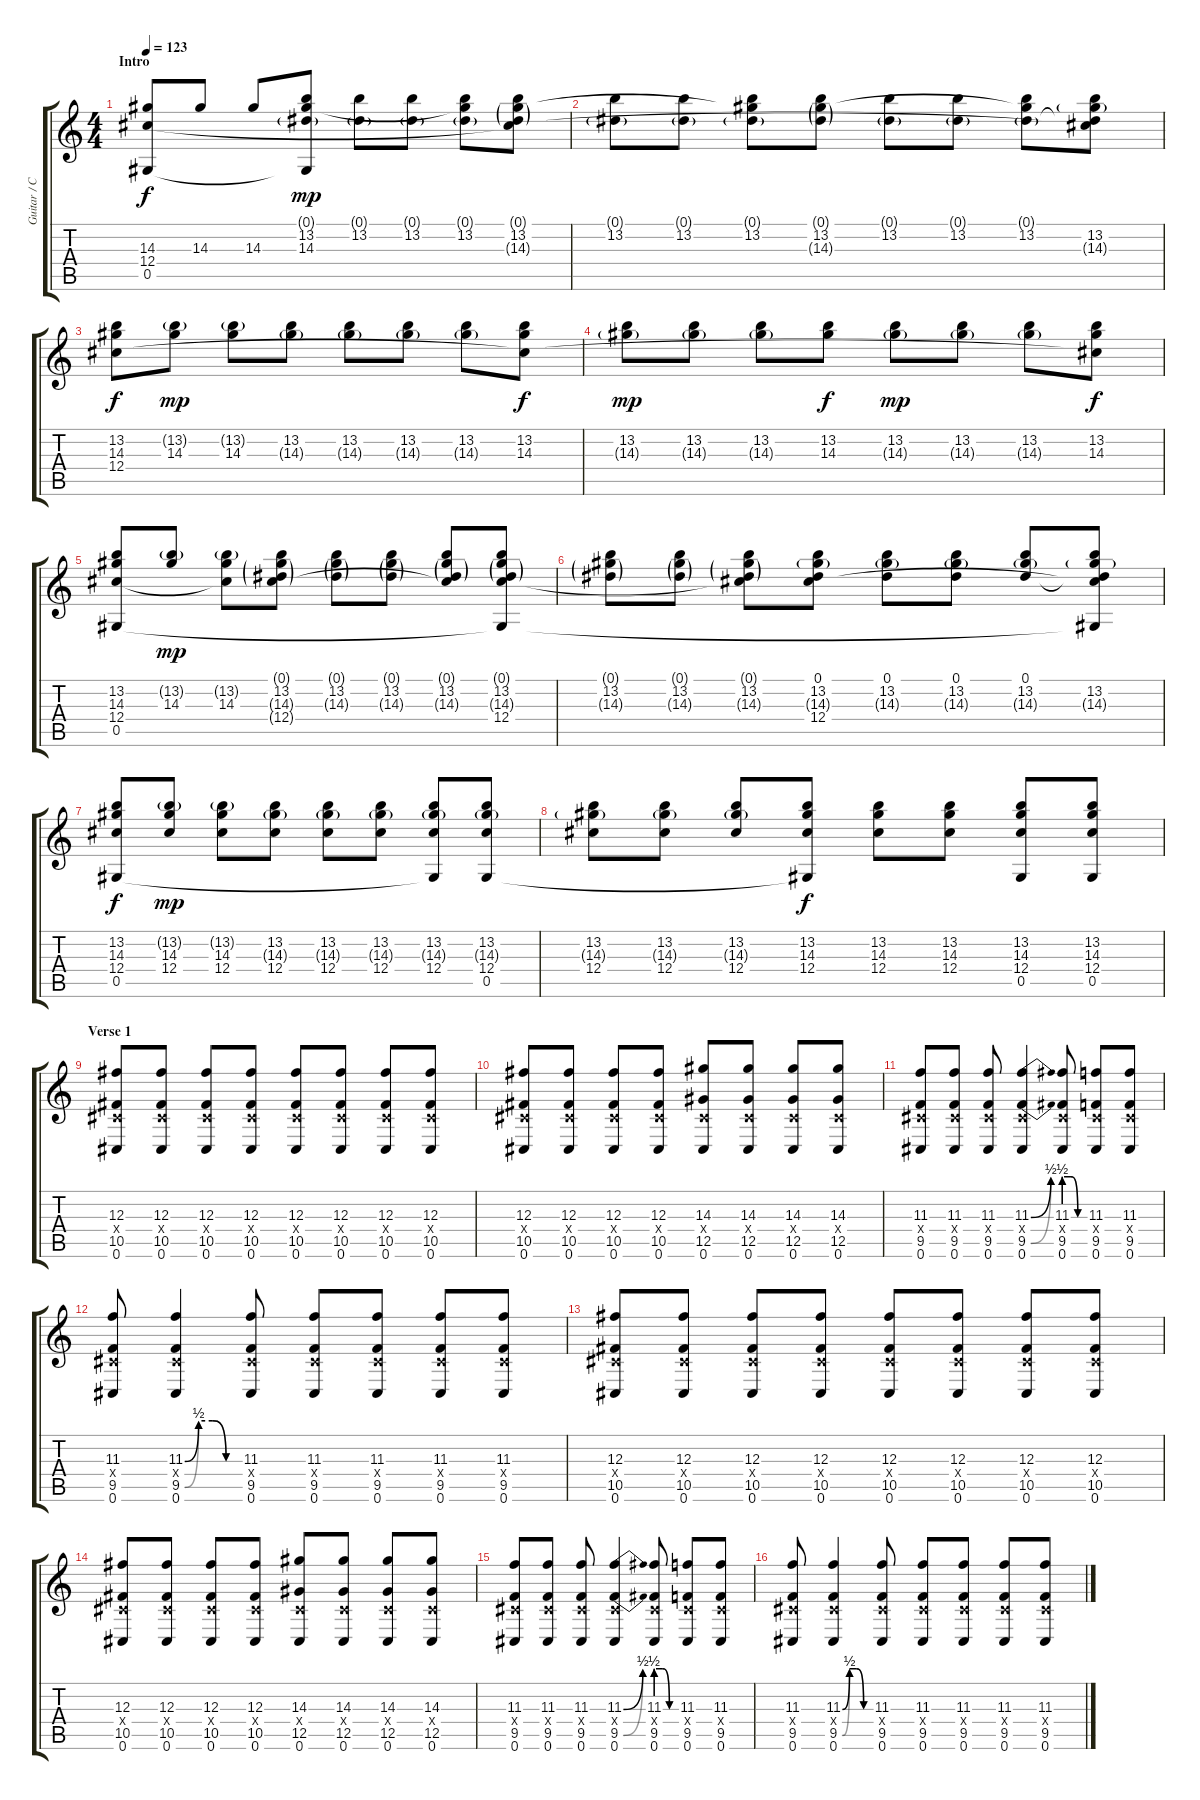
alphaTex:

\track ("Guitar / Chino Moreno" "Guitar / C") {instrument distortionguitar}
\staff {score tabs}
\tuning (Eb4 Bb3 Gb3 Db3 Ab2 Db2) {hide}
\ts (4 4)
\section ("" "Intro")
\tempo 123
\clef g2
\ks c
(14.3 12.4 0.5).8{dy f instrument electricguitarjazz} 14.3.8 14.3.8 (0.1{g} 13.2 14.3 0.5{t}).8{dy mp} (0.1{g} 13.2).8 (0.1{g} 13.2).8 (0.1{g} 13.2 14.3{t}).8 (0.1{g} 13.2 14.3{g} 12.4{t}).8 |
(0.1{g} 13.2).8 (0.1{g} 13.2).8 (0.1{g} 13.2 14.3{t}).8 (0.1{g} 13.2 14.3{g}).8 (0.1{g} 13.2).8 (0.1{g} 13.2).8 (0.1{g} 13.2 14.3{t}).8 (0.1{t} 13.2 14.3{g} 12.4{t}).8 |
(13.2 14.3 12.4).8{dy f} (13.2{g} 14.3).8{dy mp} (13.2{g} 14.3).8 (13.2 14.3{g}).8 (13.2 14.3{g}).8 (13.2 14.3{g}).8 (13.2 14.3{g}).8 (13.2 14.3 12.4{t}).8{dy f} |
(13.2 14.3{g}).8{dy mp} (13.2 14.3{g}).8 (13.2 14.3{g}).8 (13.2 14.3).8{dy f} (13.2 14.3{g}).8{dy mp} (13.2 14.3{g}).8 (13.2 14.3{g}).8 (13.2 14.3 12.4{t}).8{dy f} |
(13.2 14.3 12.4 0.5).8 (13.2{g} 14.3).8{dy mp} (13.2{g} 14.3 12.4{t}).8 (0.1{g} 13.2 14.3{g} 12.4{g}).8 (0.1{g} 13.2 14.3{g}).8 (0.1{g} 13.2 14.3{g}).8 (0.1{g} 13.2 14.3{g} 12.4{t}).8 (0.1{g} 13.2 14.3{g} 12.4 0.5{t}).8 |
(0.1{g} 13.2 14.3{g}).8 (0.1{g} 13.2 14.3{g}).8 (0.1{g} 13.2 14.3{g} 12.4{t}).8 (0.1 13.2 14.3{g} 12.4).8 (0.1 13.2 14.3{g}).8 (0.1 13.2 14.3{g}).8 (0.1 13.2 14.3{g}).8 (0.1{t} 13.2 14.3{g} 12.4{t} 0.5{t}).8 |
(13.2 14.3 12.4 0.5).8{dy f} (13.2{g} 14.3 12.4).8{dy mp} (13.2{g} 14.3 12.4).8 (13.2 14.3{g} 12.4).8 (13.2 14.3{g} 12.4).8 (13.2 14.3{g} 12.4).8 (13.2 14.3{g} 12.4 0.5{t}).8 (13.2 14.3{g} 12.4 0.5).8 |
(13.2 14.3{g} 12.4).8 (13.2 14.3{g} 12.4).8 (13.2 14.3{g} 12.4).8 (13.2 14.3 12.4 0.5{t}).8{dy f} (13.2 14.3 12.4).8 (13.2 14.3 12.4).8 (13.2 14.3 12.4 0.5).8 (13.2 14.3 12.4 0.5).8 |
\section ("" "Verse 1")
(12.3 0.4{x} 10.5 0.6).8{instrument distortionguitar} (12.3 0.4{x} 10.5 0.6).8 (12.3 0.4{x} 10.5 0.6).8 (12.3 0.4{x} 10.5 0.6).8 (12.3 0.4{x} 10.5 0.6).8 (12.3 0.4{x} 10.5 0.6).8 (12.3 0.4{x} 10.5 0.6).8 (12.3 0.4{x} 10.5 0.6).8 |
(12.3 0.4{x} 10.5 0.6).8 (12.3 0.4{x} 10.5 0.6).8 (12.3 0.4{x} 10.5 0.6).8 (12.3 0.4{x} 10.5 0.6).8 (14.3 0.4{x} 12.5 0.6).8 (14.3 0.4{x} 12.5 0.6).8 (14.3 0.4{x} 12.5 0.6).8 (14.3 0.4{x} 12.5 0.6).8 |
(11.3 0.4{x} 9.5 0.6).8 (11.3 0.4{x} 9.5 0.6).8 (11.3 0.4{x} 9.5 0.6).8 (11.3{be (bend 0 0 60 2)} 0.4{x} 9.5{be (bend 0 0 60 2)} 0.6).4 (11.3{be (custom 0 2 20 2 40 0 60 0)} 0.4{x} 9.5{be (custom 0 2 20 2 40 0 60 0)} 0.6).8 (11.3 0.4{x} 9.5 0.6).8 (11.3 0.4{x} 9.5 0.6).8 |
(11.3 0.4{x} 9.5 0.6).8 (11.3{be (custom 0 0 15 2 30 2 45 0 60 0)} 0.4{x} 9.5{be (custom 0 0 15 2 30 2 45 0 60 0)} 0.6).4 (11.3 0.4{x} 9.5 0.6).8 (11.3 0.4{x} 9.5 0.6).8 (11.3 0.4{x} 9.5 0.6).8 (11.3 0.4{x} 9.5 0.6).8 (11.3 0.4{x} 9.5 0.6).8 |
(12.3 0.4{x} 10.5 0.6).8 (12.3 0.4{x} 10.5 0.6).8 (12.3 0.4{x} 10.5 0.6).8 (12.3 0.4{x} 10.5 0.6).8 (12.3 0.4{x} 10.5 0.6).8 (12.3 0.4{x} 10.5 0.6).8 (12.3 0.4{x} 10.5 0.6).8 (12.3 0.4{x} 10.5 0.6).8 |
(12.3 0.4{x} 10.5 0.6).8 (12.3 0.4{x} 10.5 0.6).8 (12.3 0.4{x} 10.5 0.6).8 (12.3 0.4{x} 10.5 0.6).8 (14.3 0.4{x} 12.5 0.6).8 (14.3 0.4{x} 12.5 0.6).8 (14.3 0.4{x} 12.5 0.6).8 (14.3 0.4{x} 12.5 0.6).8 |
(11.3 0.4{x} 9.5 0.6).8 (11.3 0.4{x} 9.5 0.6).8 (11.3 0.4{x} 9.5 0.6).8 (11.3{be (bend 0 0 60 2)} 0.4{x} 9.5{be (bend 0 0 60 2)} 0.6).4 (11.3{be (custom 0 2 20 2 40 0 60 0)} 0.4{x} 9.5{be (custom 0 2 20 2 40 0 60 0)} 0.6).8 (11.3 0.4{x} 9.5 0.6).8 (11.3 0.4{x} 9.5 0.6).8 |
(11.3 0.4{x} 9.5 0.6).8 (11.3{be (custom 0 0 15 2 30 2 45 0 60 0)} 0.4{x} 9.5{be (custom 0 0 15 2 30 2 45 0 60 0)} 0.6).4 (11.3 0.4{x} 9.5 0.6).8 (11.3 0.4{x} 9.5 0.6).8 (11.3 0.4{x} 9.5 0.6).8 (11.3 0.4{x} 9.5 0.6).8 (11.3 0.4{x} 9.5 0.6).8
